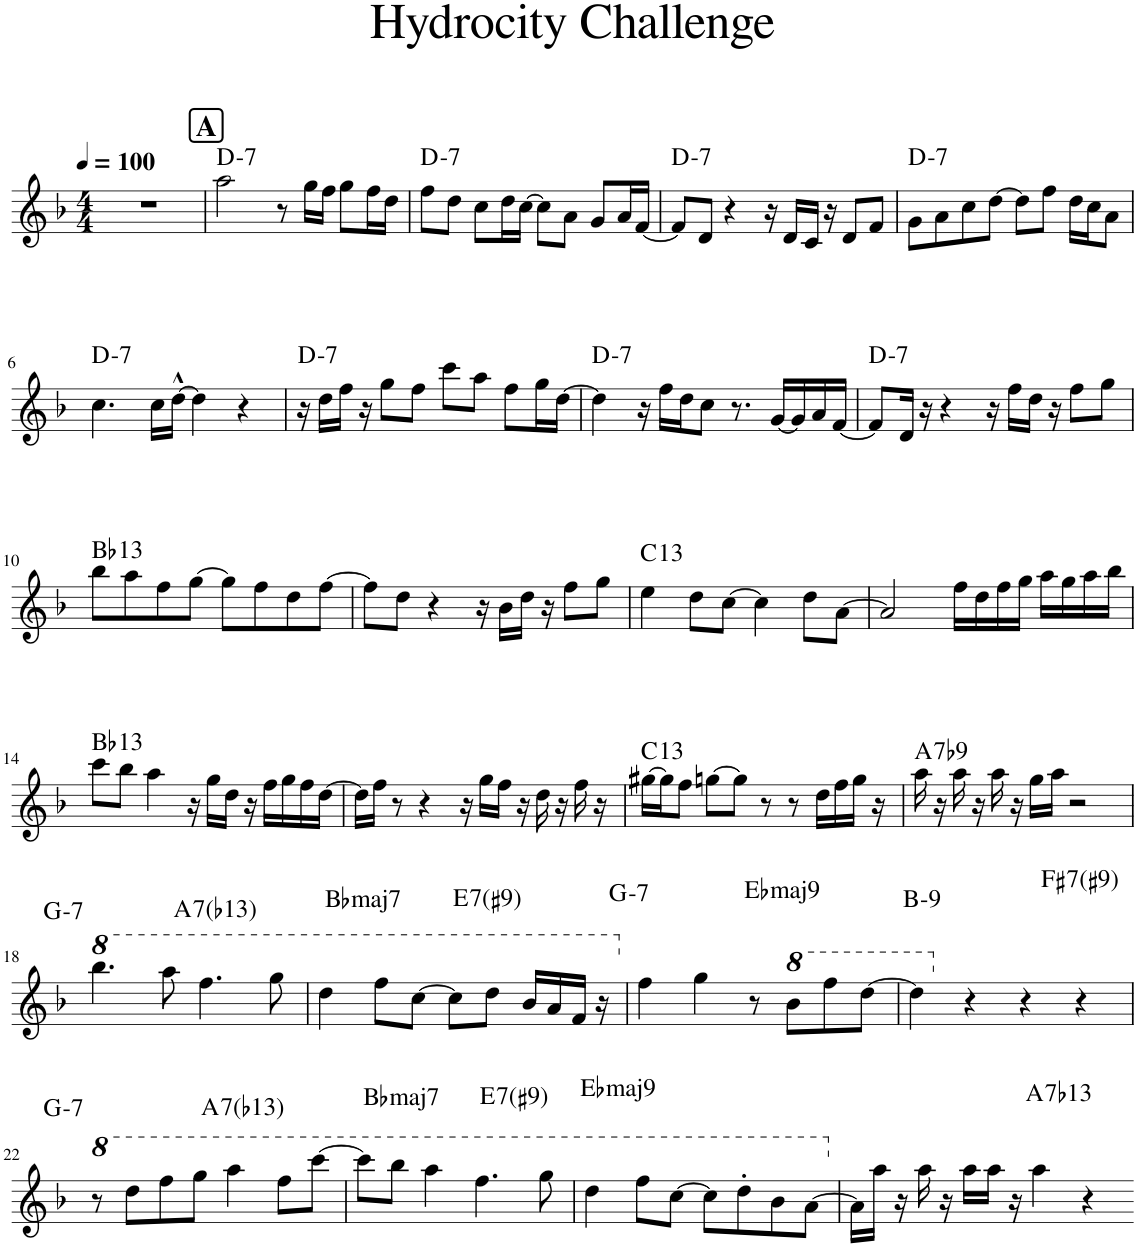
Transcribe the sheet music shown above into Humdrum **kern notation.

**kern	**harte
*part1	*part1
*staff1	*
*I"Tenor Saxophone	*
*I'T. Sax.	*
*clefG2	*
*Trd8c14	*
*k[b-]	*
*M4/4	*
*MM100	*
=1	=1
1r	.
!!LO:REH:place=s1:a:B:cj:fs=14:t=A
=2	=2
!	!LO:H:kt=7
2aa\	D:min7
8r	.
16gg\LL	.
16ff\JJ	.
8gg\L	.
16ff\L	.
16dd\JJ	.
=3	=3
!	!LO:H:kt=7
8ff\L	D:min7
8dd\J	.
8cc\L	.
16dd\L	.
[16cc\JJ	.
8cc\L]	.
8a\J	.
8g/L	.
16a/L	.
[16f/JJ	.
=4	=4
!	!LO:H:kt=7
8f/L]	D:min7
8d/J	.
4r	.
16r	.
16d/LL	.
16c/JJ	.
16r	.
8d/L	.
8f/J	.
=5	=5
!	!LO:H:kt=7
8g\L	D:min7
8a\	.
8cc\	.
[8dd\J	.
8dd\L]	.
8ff\J	.
16dd\LL	.
16cc\J	.
8a\J	.
!!LO:LB:g=z
=6	=6
!	!LO:H:kt=7
4.cc\	D:min7
16cc\LL	.
[16dd^^\JJ	.
4dd\]	.
4r	.
=7	=7
!	!LO:H:kt=7
16r	D:min7
16dd\LL	.
16ff\JJ	.
16r	.
8gg\L	.
8ff\J	.
8ccc\L	.
8aa\J	.
8ff\L	.
16gg\L	.
[16dd\JJ	.
=8	=8
!	!LO:H:kt=7
4dd\]	D:min7
16r	.
16ff\LL	.
16dd\J	.
8cc\J	.
8.r	.
[16g/LL	.
16g/]	.
16a/	.
[16f/JJ	.
=9	=9
!	!LO:H:kt=7
8f/L]	D:min7
16d/Jk	.
16r	.
4r	.
16r	.
16ff\LL	.
16dd\JJ	.
16r	.
8ff\L	.
8gg\J	.
!!LO:LB:g=z
=10	=10
!	!LO:H:kt=13
8bb-\L	Bb:9(11,13)
8aa\	.
8ff\	.
[8gg\J	.
8gg\L]	.
8ff\	.
8dd\	.
[8ff\J	.
=11	=11
8ff\L]	.
8dd\J	.
4r	.
16r	.
16b-\LL	.
16dd\JJ	.
16r	.
8ff\L	.
8gg\J	.
=12	=12
!	!LO:H:kt=13
4ee\	C:9(11,13)
8dd\L	.
[8cc\J	.
4cc\]	.
8dd\L	.
[8a\J	.
=13	=13
2a/]	.
16ff\LL	.
16dd\	.
16ff\	.
16gg\JJ	.
16aa\LL	.
16gg\	.
16aa\	.
16bb-\JJ	.
!!LO:LB:g=z
=14	=14
!	!LO:H:kt=13
8ccc\L	Bb:9(11,13)
8bb-\J	.
4aa\	.
16r	.
16gg\LL	.
16dd\JJ	.
16r	.
16ff\LL	.
16gg\	.
16ff\	.
[16dd\JJ	.
=15	=15
16dd\LL]	.
16ff\JJ	.
8r	.
4r	.
16r	.
16gg\LL	.
16ff\JJ	.
16r	.
16dd\	.
16r	.
16ff\	.
16r	.
=16	=16
!	!LO:H:kt=13
[16gg#X\LL	C:9(11,13)
16gg#\J]	.
8ff\J	.
[8ggn\L	.
8gg\J]	.
8r	.
8r	.
16dd\LL	.
16ff\	.
16gg\JJ	.
16r	.
=17	=17
!	!LO:H:kt=7
16aa\	A:7(b9)
16r	.
16aa\	.
16r	.
16aa\	.
16r	.
16gg\LL	.
16aa\JJ	.
2r	.
!!LO:LB:g=z
=18	=18
*8va	*
!	!LO:H:kt=7
4.bbb-\	G:min7
8aaa\	.
!	!LO:H:kt=7
4.fff\	A:7(b13)
8ggg\	.
=19	=19
!	!LO:H:kt=maj7
4ddd\	Bb:maj7
8fff\L	.
[8ccc\J	.
!	!LO:H:kt=7
8ccc\L]	E:7(#9)
8ddd\J	.
16bb-/LL	.
16aa/	.
16ff/JJ	.
16r	.
=20	=20
*X8va	*
!	!LO:H:kt=7
4ff\	G:min7
4gg\	.
!	!LO:H:kt=maj9
8r	Eb:maj9
*8va	*
8bb-\L	.
8fff\	.
[8ddd\J	.
=21	=21
!	!LO:H:kt=9
4ddd\]	B:min9
*X8va	*
4r	.
!	!LO:H:kt=7
4r	F#:7(#9)
4r	.
!!LO:LB:g=z
=22	=22
*8va	*
!	!LO:H:kt=7
8r	G:min7
8ddd\L	.
8fff\	.
8ggg\J	.
!	!LO:H:kt=7
4aaa\	A:7(b13)
8fff\L	.
[8cccc\J	.
=23	=23
!	!LO:H:kt=maj7
8cccc\L]	Bb:maj7
8bbb-\J	.
4aaa\	.
!	!LO:H:kt=7
4.fff\	E:7(#9)
8ggg\	.
=24	=24
!	!LO:H:kt=maj9
4ddd\	Eb:maj9
8fff\L	.
[8ccc\J	.
8ccc\L]	.
8ddd'\	.
8bb-\	.
[8aa\J	.
=25	=25
*X8va	*
16a\LL]	.
16aa\JJ	.
16r	.
16aa\	.
16r	.
16aa\LL	.
16aa\JJ	.
16r	.
!	!LO:H:kt=7
4aa\	A:7(b13)
4r	.
=-	=-
*-	*-
